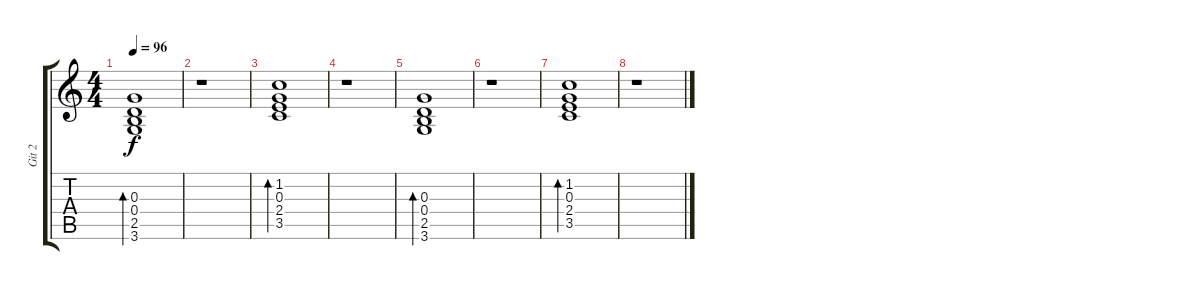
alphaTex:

\track ("Git 2" "Git 2") {instrument electricguitarclean}
\staff {score tabs}
\tuning (E4 B3 G3 D3 A2 E2) {hide}
\ts (4 4)
\tempo 96
\clef g2
\ks c
(0.3 0.4 2.5 3.6).1{bd 60 dy f} |
r.1 |
(1.2 0.3 2.4 3.5).1{bd 60} |
r.1 |
(0.3 0.4 2.5 3.6).1{bd 60} |
r.1 |
(1.2 0.3 2.4 3.5).1{bd 60} |
r.1
